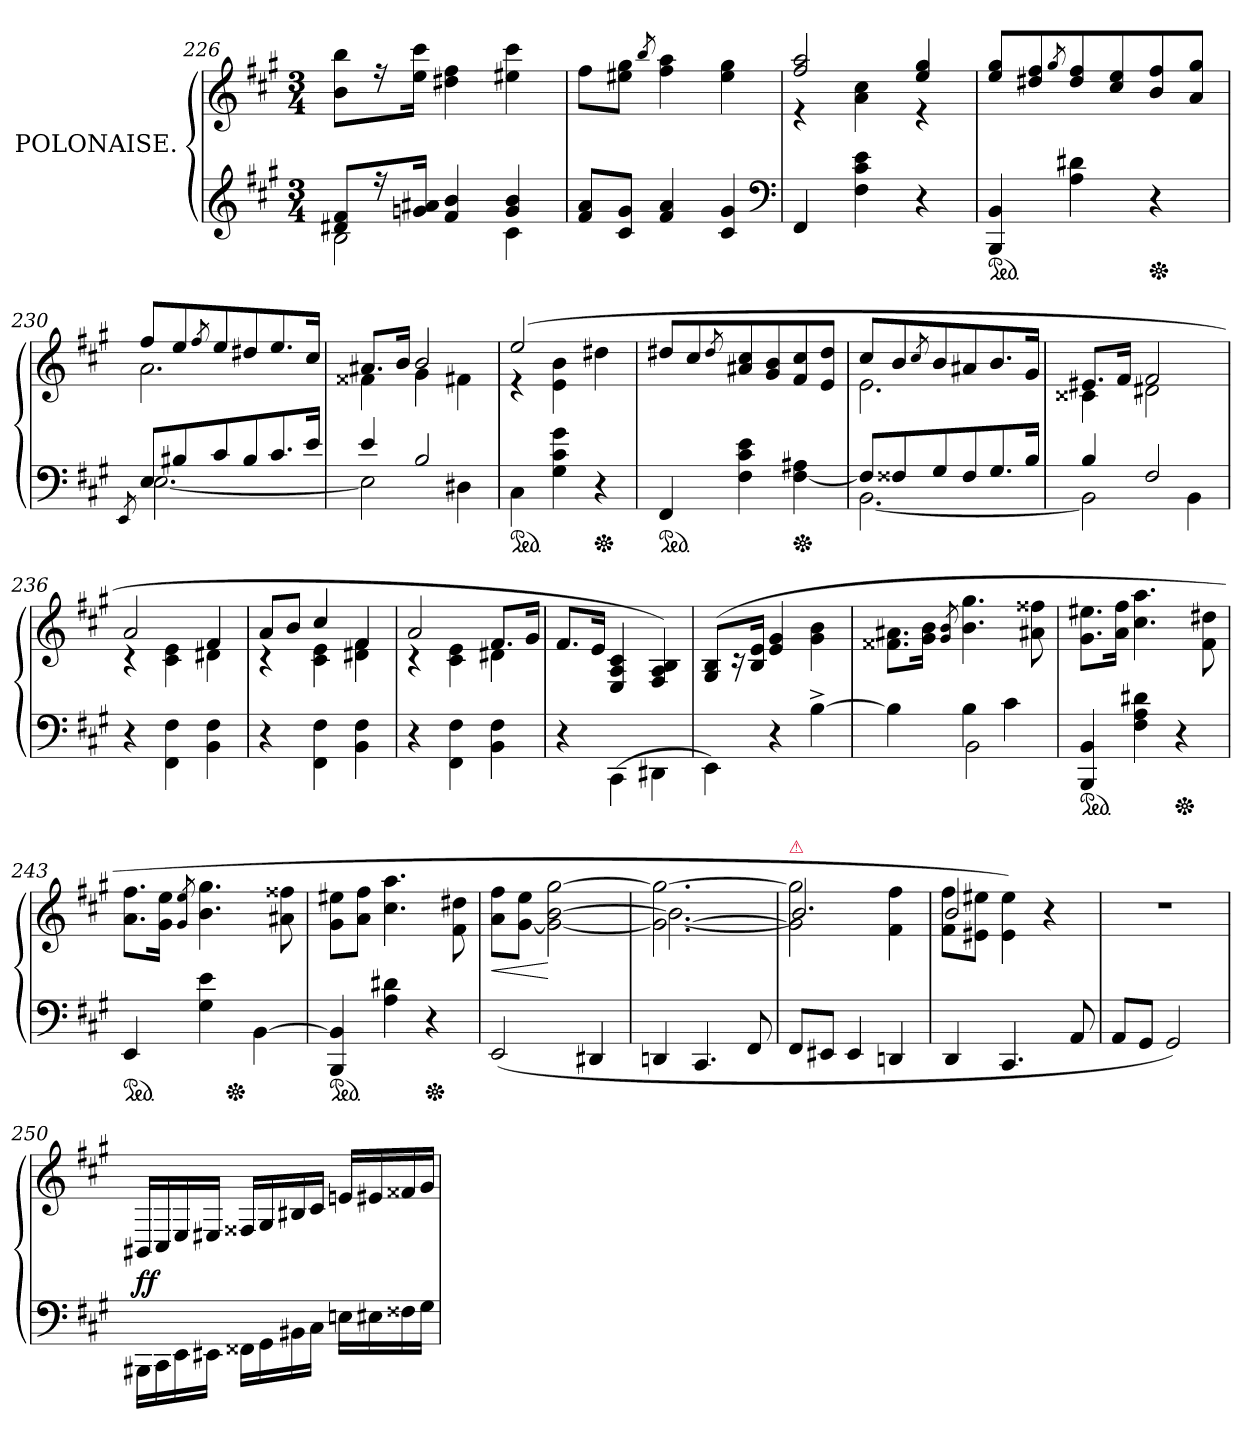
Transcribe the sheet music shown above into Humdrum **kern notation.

**kern	**kern	**dynam
*part1	*part1	*part1
*staff2	*staff1	*staff1/2
*I"POLONAISE.	*	*
*clefG2	*clefG2	*
*k[f#c#g#]	*k[f#c#g#]	*
*f#:	*f#:	*
*M3/4	*M3/4	*
=226	=226	=226
*^	*	*
8d#X 8f#L	2B	8b 8bbL	.
16r	.	16r	.
16gn 16a#XJk	.	16ee 16ccc#Jk	.
4f# 4b	.	4dd#X 4ff#	.
4g 4b	4c#	4ee#X 4ccc#	.
*v	*v	*	*
=227	=227	=227
8f# 8aL	8ff#L	.
8c# 8g#J	8ee#X 8gg#J	.
.	8qbb/	.
4f# 4a	4ff# 4aa	.
4c# 4g#	4ee# 4gg#	.
*clefF4	*	*
=228	=228	=228
*	*^	*
4FF#	2ff# 2aa	4re	.
4F# 4c# 4e	.	4a 4cc#	.
4r	4ee 4gg#	4re	.
*	*v	*v	*
=229	=229	=229
*ped	*	*
4BBB 4BB	8ee/ 8gg#/L	.
.	8dd#X 8ff#	.
.	8qgg#/	.
4A 4d#X	8dd# 8ff#	.
.	8cc# 8ee	.
*Xped	*	*
4r	8b 8ff#	.
.	8a 8gg#J	.
=230	=230	=230
8qEE/	.	.
*^	*^	*
8EL	[2.E	8ff#L	2.a	.
8B#X	.	8ee	.	.
.	.	8qff#/	.	.
8c#	.	8ee	.	.
8B#	.	8dd#X	.	.
8.c#	.	8.ee	.	.
16eJk	.	16cc#Jk	.	.
=231	=231	=231	=231	=231
4e	2E]	8.a#XL	4f##X	.
.	.	16bJk	.	.
2B	.	2b	4g#	.
.	4D#X	.	4f#X	.
*v	*v	*	*	*
=232	=232	=232	=232
*ped	*	*	*
4C#\	(>2ee	4re	.
4G# 4c# 4g#	.	4e 4b	.
*Xped	*	*	*
4r	4dd#X	4ryy	.
*	*v	*v	*
=233	=233	=233
*ped	*	*
4FF#	8dd#X/L	.
.	8cc#	.
.	8qdd#/	.
4F# 4c# 4e	8a#X 8cc#	.
.	8g# 8b	.
*Xped	*	*
[4F# 4A#X	8f# 8cc#	.
.	8e 8dd#J	.
=234	=234	=234
*^	*^	*
8F#L]	[2.BB	8cc#L	2.e	.
8F##X	.	8b	.	.
.	.	8qcc#/	.	.
8G#	.	8b	.	.
8F##	.	8a#X	.	.
8.G#	.	8.b	.	.
16BJk	.	16g#Jk	.	.
=235	=235	=235	=235	=235
4B	2BB]	8.e#XL	4c##X	.
.	.	16f#Jk	.	.
2F#	.	2f#	2d#X	.
.	4BB	.	.	.
*v	*v	*	*	*
=236	=236	=236	=236
4r	2a	4rc	.
4FF#\ 4F#\	.	4c# 4e	.
4BB 4F#	4f#	4d#X	.
=237	=237	=237	=237
4r	8aL	4rc	.
.	8bJ	.	.
4FF#\ 4F#\	4cc#	4c# 4e	.
4BB 4F#	4f#	4d#X 4f#	.
=238	=238	=238	=238
4r	2a	4rc	.
4FF#\ 4F#\	.	4c# 4e	.
4BB 4F#	8.f#L	4d#X	.
.	16g#Jk	.	.
*	*v	*v	*
=239	=239	=239
4r	8.f#L	.
.	16eJk	.
(>4CC#\	4E/ 4A/ 4c#/	.
4DD#X\	4F#/ 4A/ 4B/)	.
=240	=240	=240
4EE\)	(>8G#/ 8B/L	.
.	16r	.
.	16B/ 16e/Jk	.
4r	4e 4g#	.
[4B^<	4g#\ 4b\	.
=241	=241	=241
*^	*	*
4B]	4ryy	8.f##X\ 8.a#X\L	.
.	.	16g# 16bJk	.
.	.	8qg#/ 8qb/	.
4B\	2BB	4.b 4.gg#	.
4c#\	.	.	.
.	.	8a#X 8ff##X	.
*v	*v	*	*
=242	=242	=242
*ped	*	*
4BBB 4BB	8.g# 8.ee#XL	.
.	16a 16ff#Jk	.
4F# 4A 4d#X	4.cc# 4.aa	.
*Xped	*	*
4r	.	.
.	8f#\ 8dd#X\	.
=243	=243	=243
*ped	*	*
*	*^	*
4EE	8.a 8.ff#L	4.ryy	.
.	16g# 16eeJk	.	.
.	8qg#/ 8qee/	.	.
4G# 4e	4.b 4.gg#	.	.
*Xped	*	*	*
.	.	4.ryy	.
[4BB\	.	.	.
.	8a#X 8ff##X	.	.
*	*v	*v	*
=244	=244	=244
*ped	*	*
4BBB 4BB]	8g# 8ee#XL	.
.	8a 8ff#J	.
4A 4d#X	4.cc# 4.aa	.
*Xped	*	*
4r	.	.
.	8f#\ 8dd#X\	.
=245	=245	=245
(<2EE	8a 8ff#L	<
.	[<8g# 8eeJ	.
.	2g#_< [2b [2gg#	[
4DD#X	.	.
=246	=246	=246
*	*^	*
4DDn	2.g#_\ 2.gg#_\	2.b\_	.
4.CC#	.	.	.
8FF#	.	.	.
=247	=247	=247	=247
!	!LO:TX:a:color=crimson:t=⚠	!	!
8FF#L	2g#]\ 2gg#]\	2.b/]	.
8EE#XJ	.	.	.
4EE#	.	.	.
4DDn	4f#\ 4ff#\	.	.
=248	=248	=248	=248
4DD	2b	8f# 8ff#L	.
.	.	8e#X 8ee#XJ	.
4.CC#	.	4e# 4ee#)	.
.	4ryy	4r	.
8AA	.	.	.
*	*v	*v	*
=249	=249	=249
8AAL	2.rdd	.
8GG#J	.	.
2GG#)	.	.
=250	=250	=250
16BBB#X\LL	16BB#XLL	ff
16CC#\	16C#/	.
16EE\	16E/	.
16EE#XJJ	16E#XJJ	.
16FF##X\LL	16F##XLL	.
16GG#\	16G#/	.
16BB#X	16B#X	.
16C#\JJ	16c#/JJ	.
16En\LL	16enLL	.
16E#X	16e#X	.
16F##X	16f##X	.
16G#JJ	16g#JJ	.
=	=	=
*-	*-	*-
